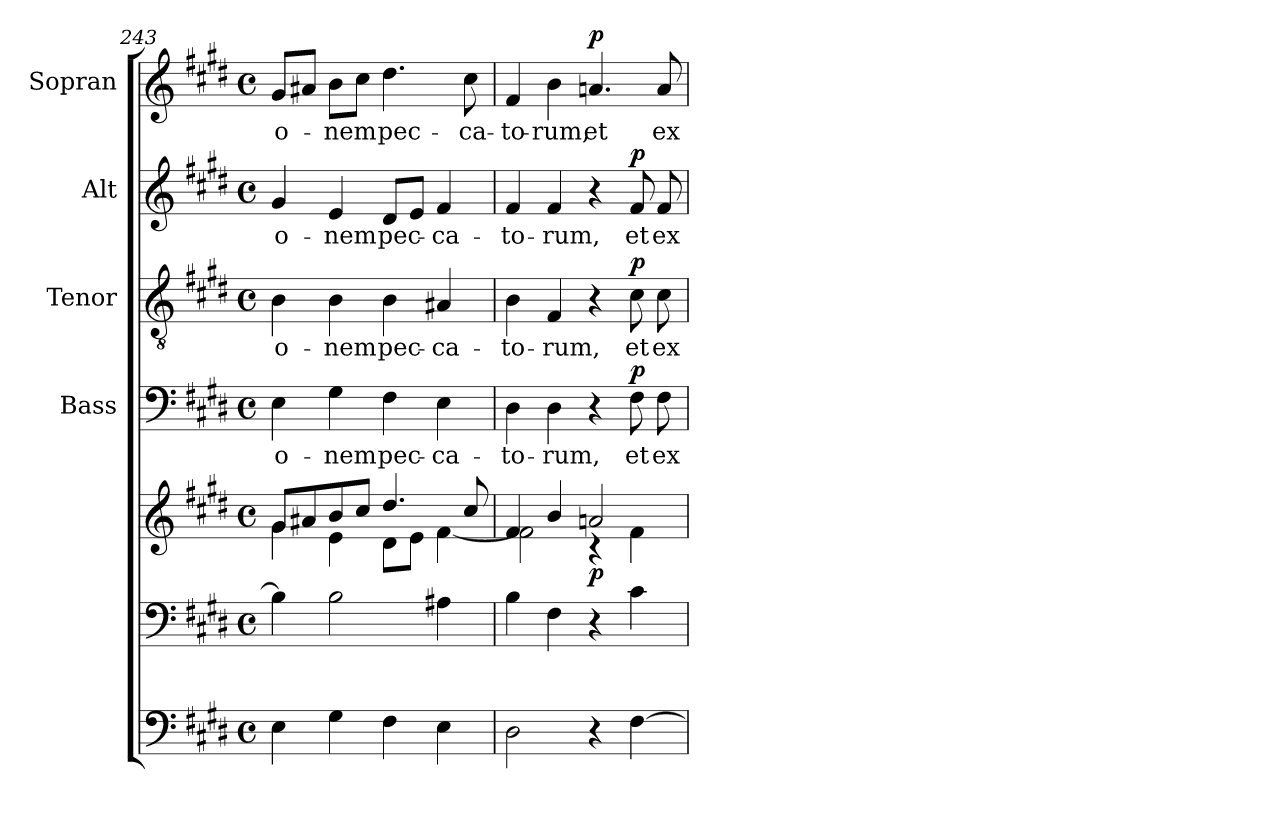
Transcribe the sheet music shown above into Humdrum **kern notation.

**kern	**kern	**kern	**dynam	**kern	**text	**dynam	**kern	**text	**dynam	**kern	**text	**dynam	**kern	**text	**dynam
*part6	*part5	*part5	*part5	*part4	*part4	*part4	*part3	*part3	*part3	*part2	*part2	*part2	*part1	*part1	*part1
*staff7	*staff6	*staff5	*staff5/6	*staff4	*staff4	*staff4	*staff3	*staff3	*staff3	*staff2	*staff2	*staff2	*staff1	*staff1	*staff1
*	*	*	*	*I"Bass	*	*	*I"Tenor	*	*	*I"Alt	*	*	*I"Sopran	*	*
*	*	*	*	*I'B.	*	*	*I'T.	*	*	*I'A.	*	*	*I'S.	*	*
!!LO:PB:g=z
*clefF4	*clefF4	*clefG2	*	*clefF4	*	*	*clefGv2	*	*	*clefG2	*	*	*clefG2	*	*
*ITrd7c12	*	*	*	*	*	*	*	*	*	*	*	*	*	*	*
*k[f#c#g#d#]	*k[f#c#g#d#]	*k[f#c#g#d#]	*	*k[f#c#g#d#]	*	*	*k[f#c#g#d#]	*	*	*k[f#c#g#d#]	*	*	*k[f#c#g#d#]	*	*
*E:	*E:	*E:	*	*E:	*	*	*E:	*	*	*E:	*	*	*E:	*	*
*M4/4	*M4/4	*M4/4	*	*M4/4	*	*	*M4/4	*	*	*M4/4	*	*	*M4/4	*	*
*met(c)	*met(c)	*met(c)	*	*met(c)	*	*	*met(c)	*	*	*met(c)	*	*	*met(c)	*	*
=243	=243	=243	=243	=243	=243	=243	=243	=243	=243	=243	=243	=243	=243	=243	=243
*	*	*^	*	*	*	*	*	*	*	*	*	*	*	*	*
!	!	!	!	!	!	!LO:LY:b	!	!	!LO:LY:b	!	!	!LO:LY:b	!	!	!LO:LY:b	!
4EE\	4B\]	8g#/L	4g#\	.	4E\	-o-	.	4B\	-o-	.	4g#/	-o-	.	8g#/L	-o-	.
.	.	8a#X/	.	.	.	.	.	.	.	.	.	.	.	8a#X/J	.	.
!	!	!	!	!	!	!LO:LY:b	!	!	!LO:LY:b	!	!	!LO:LY:b	!	!	!LO:LY:b	!
4GG#\	2B\	8b/	4e\	.	4G#\	-nem	.	4B\	-nem	.	4e/	-nem	.	8b\L	-nem	.
.	.	8cc#/J	.	.	.	.	.	.	.	.	.	.	.	8cc#\J	.	.
!	!	!	!	!	!	!LO:LY:b	!	!	!LO:LY:b	!	!	!LO:LY:b	!	!	!LO:LY:b	!
4FF#\	.	4.dd#/	8d#\L	.	4F#\	pec-	.	4B\	pec-	.	8d#/L	pec-	.	4.dd#\	pec-	.
.	.	.	8e\J	.	.	.	.	.	.	.	8e/J	.	.	.	.	.
!	!	!	!	!	!	!LO:LY:b	!	!	!LO:LY:b	!	!	!LO:LY:b	!	!	!	!
4EE\	4A#X\	.	[<4f#\	.	4E\	-ca-	.	4A#X/	-ca-	.	4f#/	-ca-	.	.	.	.
!	!	!	!	!	!	!	!	!	!	!	!	!	!	!	!LO:LY:b	!
.	.	8cc#/	.	.	.	.	.	.	.	.	.	.	.	8cc#\	-ca-	.
=244	=244	=244	=244	=244	=244	=244	=244	=244	=244	=244	=244	=244	=244	=244	=244	=244
!	!	!	!	!	!	!LO:LY:b	!	!	!LO:LY:b	!	!	!LO:LY:b	!	!	!LO:LY:b	!
2DD#\	4B\	4f#/	2f#\]	.	4D#\	-to-	.	4B\	-to-	.	4f#/	-to-	.	4f#/	-to-	.
!	!	!	!	!	!	!LO:LY:b	!	!	!LO:LY:b	!	!	!LO:LY:b	!	!	!LO:LY:b	!
.	4F#\	4b/	.	.	4D#\	-rum,	.	4F#/	-rum,	.	4f#/	-rum,	.	4b\	-rum,	.
!	!	!	!	!LO:DY:b	!	!	!	!	!	!	!	!	!	!	!LO:LY:b	!LO:DY:a
4r	4r	2an/	4rc	p	4r	.	.	4r	.	.	4r	.	.	4.an/	et	p
!	!	!	!	!	!	!LO:LY:b	!LO:DY:a	!	!LO:LY:b	!LO:DY:a	!	!LO:LY:b	!LO:DY:a	!	!	!
[4FF#\	4c#\	.	4f#\	.	8F#\	et	p	8c#\	et	p	8f#/	et	p	.	.	.
!	!	!	!	!	!	!LO:LY:b	!	!	!LO:LY:b	!	!	!LO:LY:b	!	!	!LO:LY:b	!
.	.	.	.	.	8F#\	ex-	.	8c#\	ex-	.	8f#/	ex-	.	8a/	ex-	.
*	*	*v	*v	*	*	*	*	*	*	*	*	*	*	*	*	*
=	=	=	=	=	=	=	=	=	=	=	=	=	=	=	=
*-	*-	*-	*-	*-	*-	*-	*-	*-	*-	*-	*-	*-	*-	*-	*-
